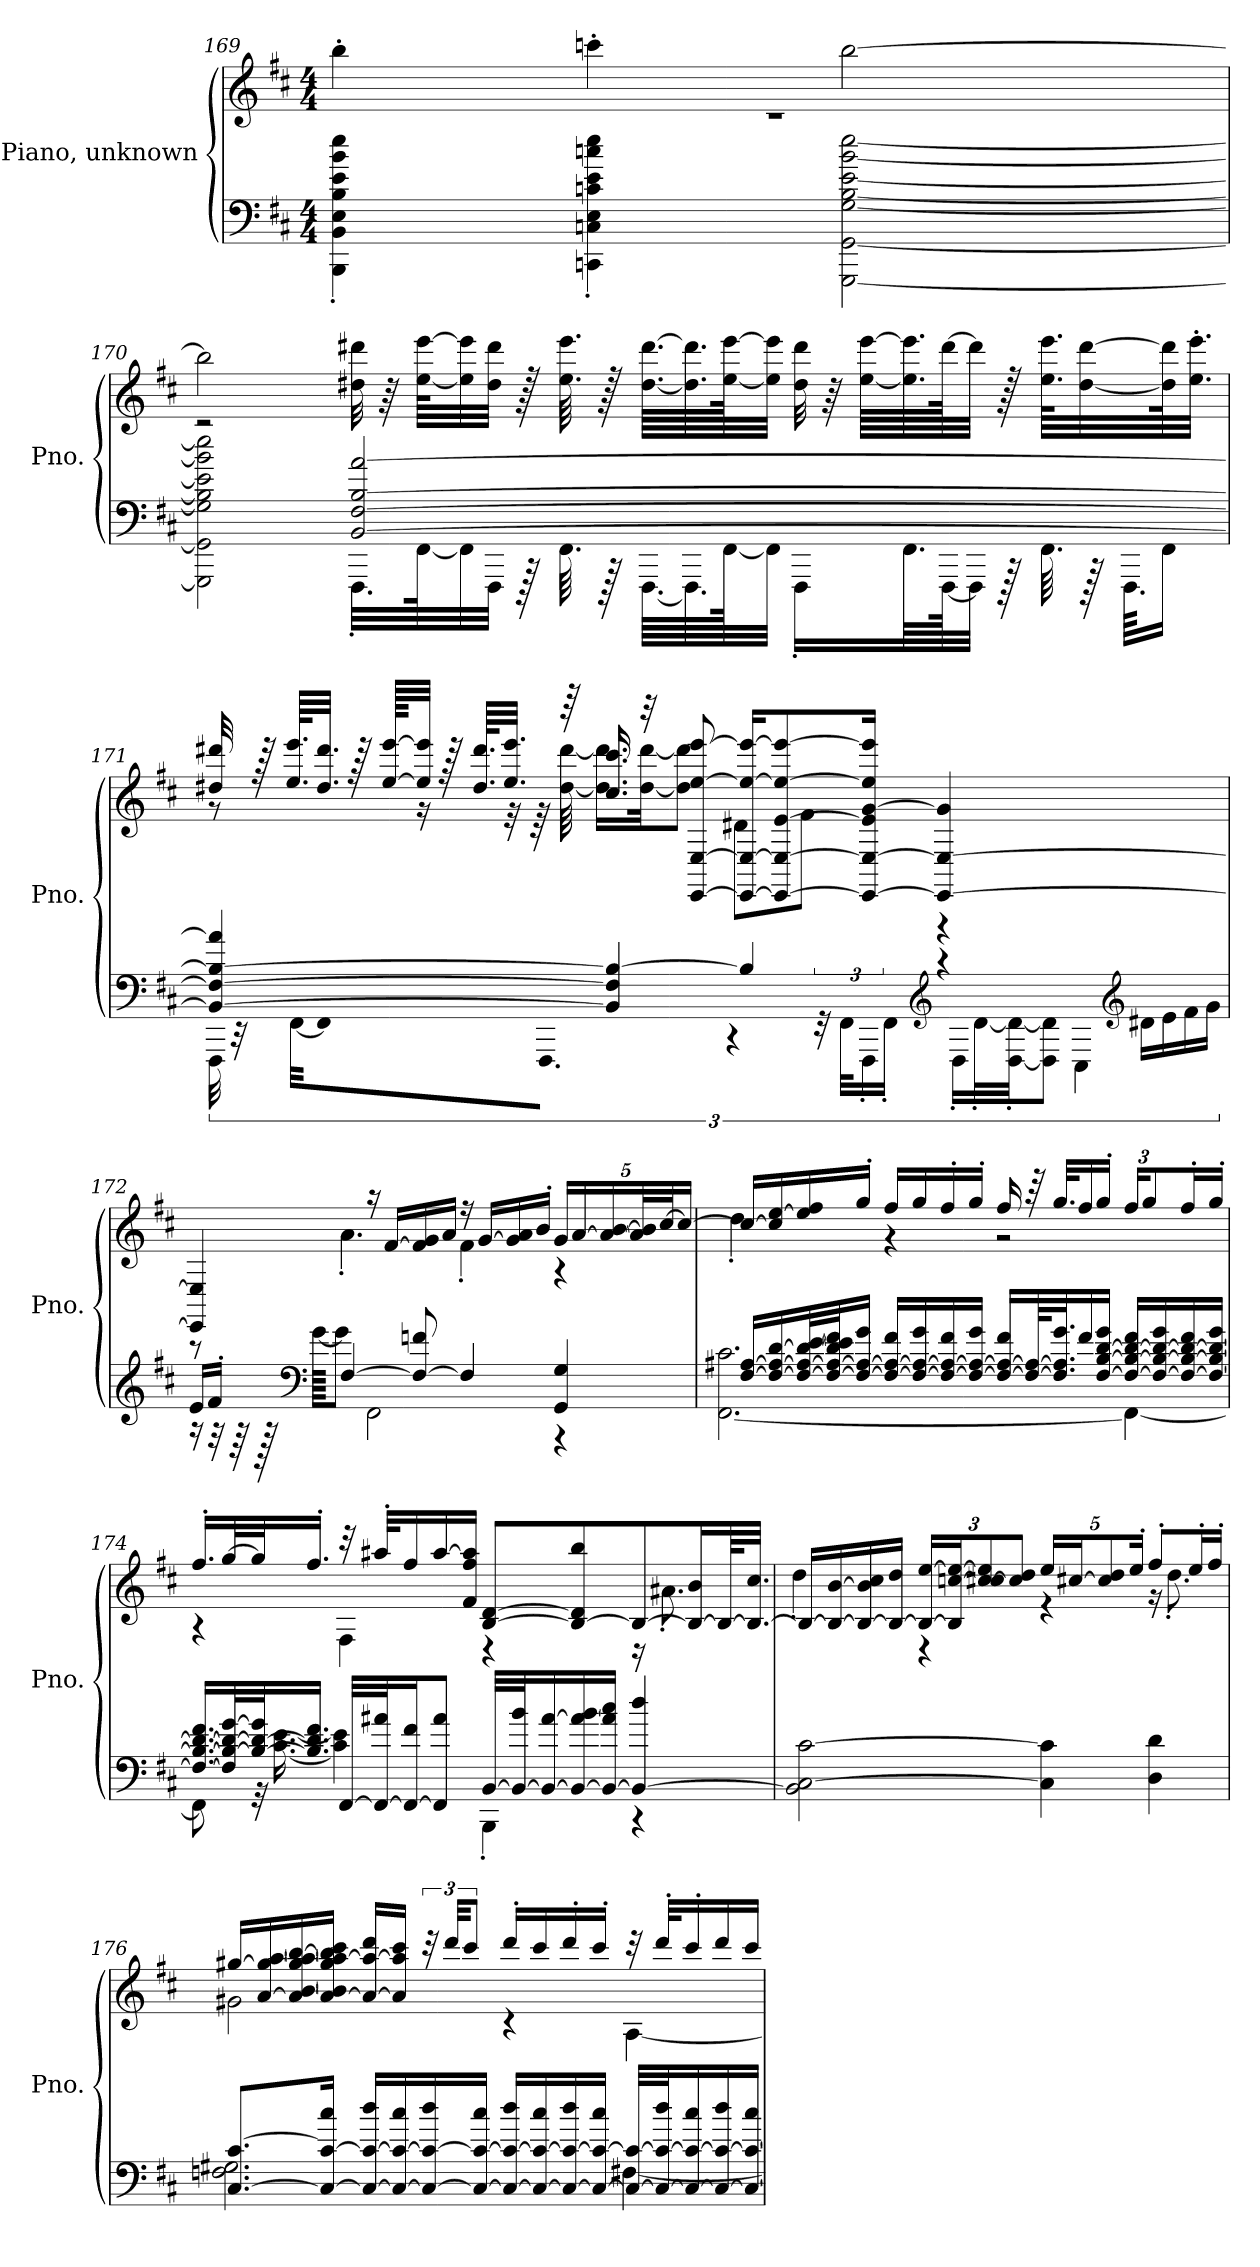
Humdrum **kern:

**kern	**kern
*part1	*part1
*staff2	*staff1
*I"Piano, unknown	*
*I'Pno.	*
*clefF4	*clefG2
*k[f#c#]	*k[f#c#]
*M4/4	*M4/4
=169	=169
*^	*
1r	4BBB\' 4BB\' 4E\' 4B\' 4e\' 4b\' 4ee\'	4bb'\
.	4CCn\' 4Cn\' 4E\' 4cn\' 4e\' 4ccn\' 4ee\'	4cccn'\
.	[2GGG\ [2GG\ [2G\ [2B\ [2e\ [2b\ [2ee\	[2bb\
!!LO:LB:g=z
=170	=170	=170
2r	2GGG\] 2GG\] 2G\] 2B\] 2e\] 2b\] 2ee\]	2bb\]
[2BB/ [2F#/ [2B/ [2a/	32.FFF#'\LLL	32dd#X\ 32ddd#X\
.	.	64r
.	[64FF#\K	[64ee\ [64eee\KLLL
.	32FF#\]	32ee\] 32eee\]
.	32FFF#\JJJ	32dd#\ 32ddd#\JJJ
.	128r	128r
.	64.FF#\	64.ee\ 64.eee\
.	128r	128r
.	[64.FFF#\LLLL	[64.dd#\ [64.ddd#\LLLL
.	64.FFF#\]	64.dd#\] 64.ddd#\]
.	[128FF#\JK	[128ee\ [128eee\JK
.	32FF#\JJJ]	32ee\] 32eee\]JJJ
.	16FFF#'\LL	32dd#\ 32ddd#\
.	.	64r
.	.	[64ee\ [64eee\LLLL
.	64.FF#\LL	64.ee\] 64.eee\]
.	[128FFF#\JK	[128ddd#\JK
.	32FFF#\JJJ]	32ddd#\JJJ]
.	128r	128r
.	64.FF#\	64.ee\ 64.eee\KLLL
.	128r	[32dd#\ [32ddd#\
.	64.FFF#\KKLL	.
.	16FF#\JJ	64dd#\] 64ddd#\]K
.	.	32.ee\' 32.eee\'JJJ
!!LO:LB:g=z
=171	=171	=171
*	*	*^
4BB/_ 4F#/_ 4B/_ 4a/]	48FFF#\	32dd#X/ 32ddd#X/	8r
.	48r	.	.
.	.	128r	.
.	.	64.ee/ 64.eee/KLLL	.
.	[48FF#\LLL	.	.
.	128FF#\KL]	32.dd#/ 32.ddd#/JJJ	.
.	64.FFF#\JJJJ	.	.
.	32r	.	.
.	.	128r	.
.	.	[128ee/ [128eee/KKLLL	.
.	48r	32ee/] 32eee/]JJJ	16r
.	48FF#\KLL	.	.
.	.	128r	.
.	.	64.dd#/ 64.ddd#/KLLL	.
.	24FFF#'\	.	.
.	.	32.ee/ 32.eee/JJJ	32r
.	24FF#'\JJ	.	.
.	.	.	64r
.	.	64r	[64dd#\ [64ddd#\
4BB/] 4F#/] 4B/_	16FFF#'\LL	16.cc#/ 16.ccc#/	16.dd#\] 16.ddd#\]LL
.	[32FF#'\L	.	.
.	[32FFF#\' 32FF#\_'JJ	32r	[32dd#\ [32ddd#\JK
.	8FFF#\] 8FF#\]J	[8EE/ [8E/ [8ee/ [8eee/	8dd#\] 8ddd#\]J
4B/]	4EEE\	16EE/_ 16E/_ 16ee/_ 16eee/_KL	8d#X\L
.	.	8EE/_ 8E/_ [8e/ 8ee/_ 8eee/_	.
.	.	.	8f#\J
.	.	16EE/_ 16E/_ 16e/] [16g/ 16ee/] 16eee/]Jk	.
*clefG2	*	*	*
4r	16d#X\LL	4EE/_ 4E/_ 4g/]	4r
.	16e\	.	.
.	16f#\	.	.
.	16g\JJ	.	.
!!LO:LB:g=z	!!
=172	=172	=172	=172
16e/LL	16r	4EE/] 4E/]	8r
16f#'/JJ	32r	.	.
.	64r	.	.
.	128r	.	.
*clefF4	*	*	*
.	[128g\KKKKL	.	.
[4F#/	8g\J]	.	4.a'\
.	2FF#\	16r	.
.	.	[16f#/LL	.
8F#/_ 8fn/	.	16f#/] 16g/	.
.	.	16a/JJ	.
4F#/]	.	16r	4f#'\
.	.	[16g/LL	.
.	.	16g/] 16a/	.
.	.	16b'/JJ	.
*	*	*Xbrackettup	*
4GG/ 4G/	4r	20g/LL	4r
.	.	[20a/	.
.	.	20a/_ [20b/	.
.	.	40a/] 40b/]L	.
.	.	[40cc#/J	.
.	.	20cc#/JJ_	.
!!LO:PB:g=z	!!
=173	=173	=173	=173
[16F#/ [16A#X/LL	[2.FF#\ 2.c#\	16cc#/LL_	4dd'\
16F#/_ 16A#/_ [16d/	.	16cc#/] [16ee/	.
32F#/_ 32A#/_ 32d/_ [32e/L	.	16ee/] 16ff#/	.
32F#/_ 32A#/_ 32d/] 32e/] 32f#/J	.	.	.
16F#/_ 16A#/_ 16g/JJ	.	16gg'/JJ	.
16F#/_ 16A#/_ 16f#/LL	.	16ff#/LL	4r
16F#/_ 16A#/_ 16g/	.	16gg/	.
16F#/_ 16A#/_ 16f#/	.	16ff#'/	.
16F#/_ 16A#/_ 16g/JJ	.	16gg'/JJ	.
16F#/_ 16A#/_ 16f#/LL	.	16ff#/	2r
64F#/_ 64A#/_KL	.	64r	.
32.F#/] 32.A#/] 32.g/J	.	32.gg/KLL	.
16f#/	.	16ff#/	.
[16F#/ [16B/ [16d/ 16g/JJ	.	16gg'/JJ	.
16F#/_ 16B/_ 16d/_ 16f#/LL	4FF#\_	24ff#/KL	.
.	.	12gg/	.
16F#/_ 16B/_ 16d/_ 16g/	.	.	.
16F#/_ 16B/_ 16d/_ 16f#/	.	16ff#'/L	.
16F#/_ 16B/_ 16d/_ 16g/JJ	.	16gg'/JJ	.
!!LO:LB:g=z	!!
=174	=174	=174	=174
16.F#/_ 16.B/_ 16.d/_ 16.f#/LL	8FF#\]	16.ff#'/LL	4r
32F#/] 32B/_ 32d/_ [32g/L	.	[32gg/L	.
32B/_ 32d/_ 32g/]J	32r	32gg/J]	.
16.B/] 16.d/] 16.f#/JJ	[16.c#\ [16.e\	16.ff#'/JJ	.
[32FF#/LLL	4c#\] 4e\]	32r	4F#\
32FF#/_ 32a#X/J	.	32aa#X'/KLL	.
16FF#/_ 16f#/J	.	16ff#/	.
8FF#/] 8a#/J	.	[16aa#/	.
.	.	16f#/ 16ff#/ 16aa#/]JJ	.
[32BB/LLL	4BBB'\	[8B/ [8d/L	4r
32BB/_ 32b/J	.	.	.
16BB/_ [16a#/	.	.	.
16BB/_ 16a#/_ 16b/	.	8B/_ 8d/] 8bb/	.
16BB/_ 16a#/] 16cc#/JJ	.	.	.
4BB/_ 4dd/	4r	8B/_	16r
.	.	.	8.a#X'\
.	.	16B/_ 16b/L	.
.	.	64B/KL_	.
.	.	32.B/_ 32.cc#/JJJ	.
*v	*v	*	*
!!LO:LB:g=z	!!
=175	=175	=175
2BB\] [2C#\ [2c#\	16B/LL_	4dd'\
.	16B/_ [16b/	.
.	16B/_ 16b/] 16cc#/	.
.	16B/_ 16dd/JJ	.
.	24B/_ [24ee/LL	4r
.	24B/] [24ccn/ 24ee/_J	.
.	12cc/_ 12cc#X/ 12ee/]	.
.	12cc/] 12dd/J	.
4C#\] 4c#\]	20ee/LL	4r
.	[20cc#X/J	.
.	10cc#/] 10dd/	.
.	20ee'/Jk	.
4D\ 4d\	8ff#'/L	16r
.	.	8.dd'\
.	16ee'/L	.
.	16ff#'/JJ	.
!!LO:LB:g=z	!!
=176	=176	=176
*^	*	*
[8.C#/ [8.c#/L	2.Fn\ 2.G#X\	[16gg#X/LL	2g#X\
.	.	[16a/ 16gg#/_ [16aa/	.
.	.	16a/_ [16b/ 16gg#/_ 16aa/_ [16bb/	.
16C#/_ 16c#/_ 16cc#/Jk	.	16a/_ 16b/] 16gg#/] 16aa/_ 16bb/] 16ccc#/JJ	.
16C#/_ 16c#/_ 16dd/LL	.	16a/_ 16aa/_ 16ddd/LL	.
16C#/_ 16c#/_ 16cc#/	.	16a/] 16aa/] 16ccc#/JJ	.
*	*	*brackettup	*
16C#/_ 16c#/_ 16dd/	.	48r	.
.	.	48ddd/KKL	.
.	.	12ccc#/J	.
16C#/_ 16c#/_ 16cc#/JJ	.	.	.
16C#/_ 16c#/_ 16dd/LL	.	16ddd'/LL	4r
16C#/_ 16c#/_ 16cc#/	.	16ccc#/	.
16C#/_ 16c#/_ 16dd/	.	16ddd'/	.
16C#/_ 16c#/_ 16cc#/JJ	.	16ccc#'/JJ	.
32C#/_ 32c#/_LLL	[4F#X\	32r	[4A\
32C#/_ 32c#/_ 32dd/J	.	32ddd'/KLL	.
16C#/_ 16c#/_ 16cc#/	.	16ccc#'/	.
16C#/_ 16c#/_ 16dd/	.	16ddd/	.
16C#/_ 16c#/_ 16cc#/JJ	.	16ccc#/JJ	.
*v	*v	*	*
*	*v	*v
=	=
*-	*-
